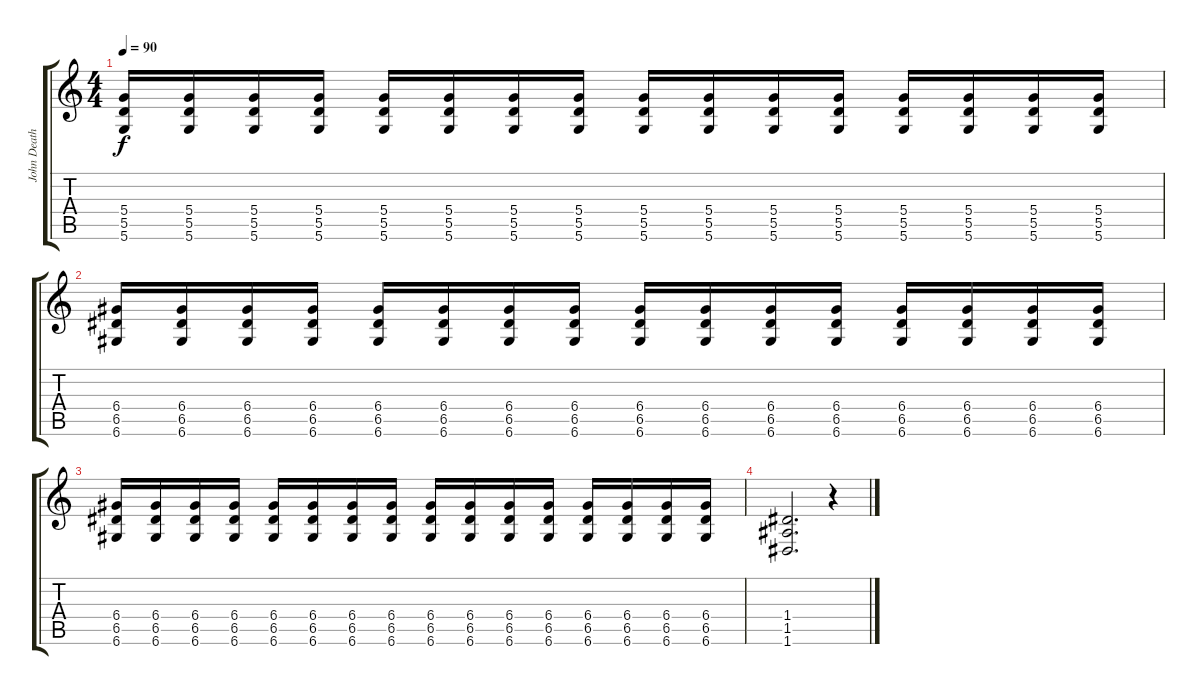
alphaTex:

\track ("John Death" "John Death") {instrument overdrivenguitar}
\staff {score tabs}
\tuning (E4 B3 G3 D3 A2 D2) {hide}
\ts (4 4)
\tempo 90
\clef g2
\ks c
(5.4 5.5 5.6).16{dy f} (5.4 5.5 5.6).16 (5.4 5.5 5.6).16 (5.4 5.5 5.6).16 (5.4 5.5 5.6).16 (5.4 5.5 5.6).16 (5.4 5.5 5.6).16 (5.4 5.5 5.6).16 (5.4 5.5 5.6).16 (5.4 5.5 5.6).16 (5.4 5.5 5.6).16 (5.4 5.5 5.6).16 (5.4 5.5 5.6).16 (5.4 5.5 5.6).16 (5.4 5.5 5.6).16 (5.4 5.5 5.6).16 |
(6.4 6.5 6.6).16 (6.4 6.5 6.6).16 (6.4 6.5 6.6).16 (6.4 6.5 6.6).16 (6.4 6.5 6.6).16 (6.4 6.5 6.6).16 (6.4 6.5 6.6).16 (6.4 6.5 6.6).16 (6.4 6.5 6.6).16 (6.4 6.5 6.6).16 (6.4 6.5 6.6).16 (6.4 6.5 6.6).16 (6.4 6.5 6.6).16 (6.4 6.5 6.6).16 (6.4 6.5 6.6).16 (6.4 6.5 6.6).16 |
(6.4 6.5 6.6).16 (6.4 6.5 6.6).16 (6.4 6.5 6.6).16 (6.4 6.5 6.6).16 (6.4 6.5 6.6).16 (6.4 6.5 6.6).16 (6.4 6.5 6.6).16 (6.4 6.5 6.6).16 (6.4 6.5 6.6).16 (6.4 6.5 6.6).16 (6.4 6.5 6.6).16 (6.4 6.5 6.6).16 (6.4 6.5 6.6).16 (6.4 6.5 6.6).16 (6.4 6.5 6.6).16 (6.4 6.5 6.6).16 |
(1.4 1.5 1.6).2{d} r.4
